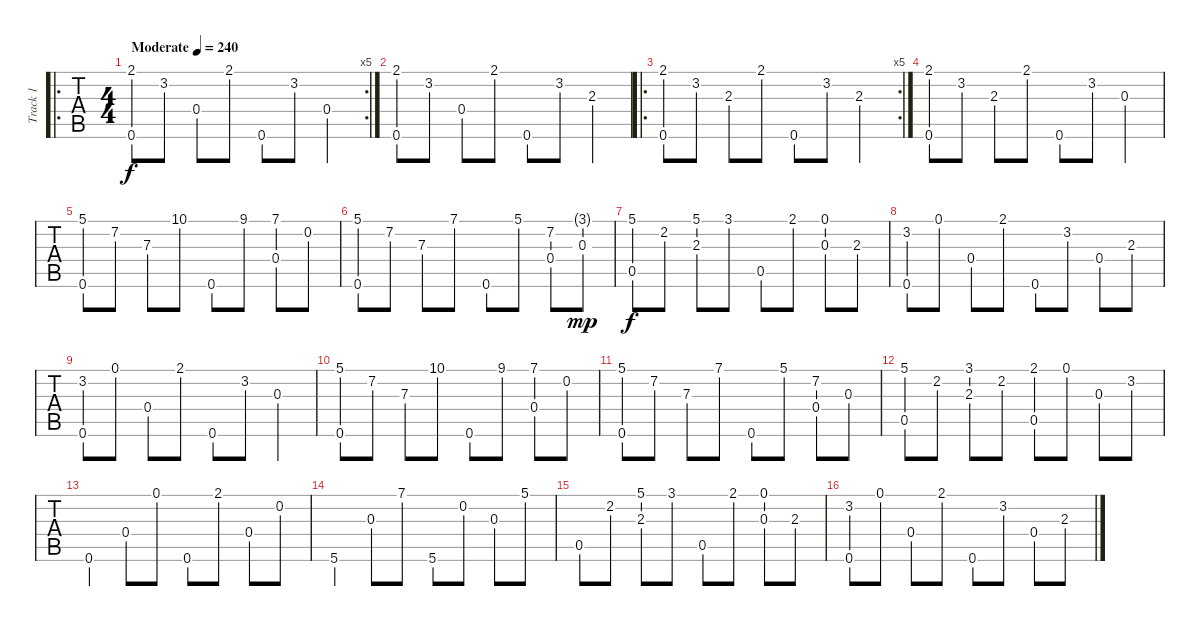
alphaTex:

\track ("Track 1" "Track 1") {instrument acousticguitarsteel}
\staff {tabs}
\tuning (E4 B3 G3 D3 A2 D2) {hide}
\ro
\rc 5
\ts (4 4)
\tempo (240 "Moderate")
\clef g2
\ks c
(2.1 0.6).8{dy f instrument acousticguitarsteel} 3.2.8 0.4.8 2.1.8 0.6.8 3.2.8 0.4.4 |
(2.1 0.6).8 3.2.8 0.4.8 2.1.8 0.6.8 3.2.8 2.3.4 |
\ro
\rc 5
(2.1 0.6).8 3.2.8 2.3.8 2.1.8 0.6.8 3.2.8 2.3.4 |
(2.1 0.6).8 3.2.8 2.3.8 2.1.8 0.6.8 3.2.8 0.3.4 |
(5.1 0.6).8 7.2.8 7.3.8 10.1{lf 5}.8 0.6.8 9.1{lf 4}.8 (7.1{lf 2} 0.4{lf 1}).8 0.2.8 |
(5.1 0.6).8 7.2.8 7.3.8 7.1.8 0.6.8 5.1.8 (7.2 0.4).8 (3.1{g} 0.3).8{dy mp} |
(5.1 0.5).8{dy f} 2.2.8 (5.1 2.3).8 3.1.8 0.5.8 2.1.8 (0.1 0.3).8 2.3.8 |
(3.2 0.6).8 0.1.8 0.4.8 2.1.8 0.6.8 3.2.8 0.4.8 2.3.8 |
(3.2 0.6).8 0.1.8 0.4.8 2.1.8 0.6.8 3.2.8 0.3.4 |
(5.1 0.6).8 7.2.8 7.3.8 10.1.8 0.6.8 9.1.8 (7.1 0.4).8 0.2.8 |
(5.1 0.6).8 7.2.8 7.3.8 7.1.8 0.6.8 5.1.8 (7.2 0.4).8 0.3.8 |
(5.1 0.5).8 2.2.8 (3.1 2.3).8 2.2.8 (2.1 0.5).8 0.1.8 0.3.8 3.2.8 |
0.6.4 0.4.8 0.1.8 0.6.8 2.1.8 0.4.8 0.2.8 |
5.6.4 0.3.8 7.1.8 5.6.8 0.2.8 0.3.8 5.1.8 |
0.5.8 2.2.8 (5.1 2.3).8 3.1.8 0.5.8 2.1.8 (0.1 0.3).8 2.3.8 |
(3.2 0.6).8 0.1.8 0.4.8 2.1.8 0.6.8 3.2.8 0.4.8 2.3.8
